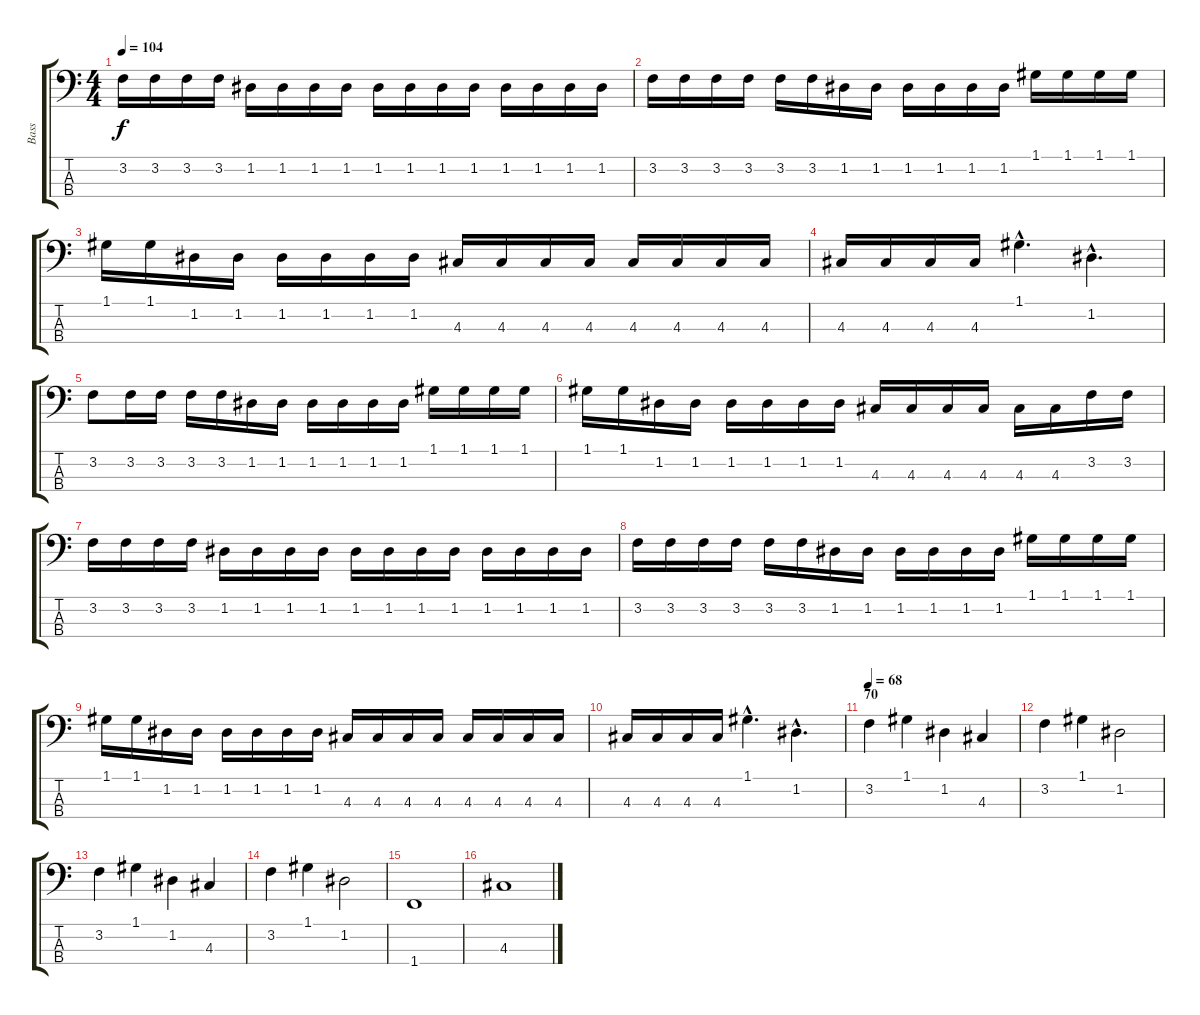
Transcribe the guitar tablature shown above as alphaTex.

\track ("Bass" "Bass") {instrument electricbassfinger}
\staff {score tabs}
\tuning (G2 D2 A1 E1) {hide}
\ts (4 4)
\tempo 104
\clef f4
\ks c
3.2.16{dy f} 3.2.16 3.2.16 3.2.16 1.2.16 1.2.16 1.2.16 1.2.16 1.2.16 1.2.16 1.2.16 1.2.16 1.2.16 1.2.16 1.2.16 1.2.16 |
3.2.16 3.2.16 3.2.16 3.2.16 3.2.16 3.2.16 1.2.16 1.2.16 1.2.16 1.2.16 1.2.16 1.2.16 1.1.16 1.1.16 1.1.16 1.1.16 |
1.1.16 1.1.16 1.2.16 1.2.16 1.2.16 1.2.16 1.2.16 1.2.16 4.3.16 4.3.16 4.3.16 4.3.16 4.3.16 4.3.16 4.3.16 4.3.16 |
4.3.16 4.3.16 4.3.16 4.3.16 1.1{hac}.4{d} 1.2{hac}.4{d} |
3.2.8 3.2.16 3.2.16 3.2.16 3.2.16 1.2.16 1.2.16 1.2.16 1.2.16 1.2.16 1.2.16 1.1.16 1.1.16 1.1.16 1.1.16 |
1.1.16 1.1.16 1.2.16 1.2.16 1.2.16 1.2.16 1.2.16 1.2.16 4.3.16 4.3.16 4.3.16 4.3.16 4.3.16 4.3.16 3.2.16 3.2.16 |
3.2.16 3.2.16 3.2.16 3.2.16 1.2.16 1.2.16 1.2.16 1.2.16 1.2.16 1.2.16 1.2.16 1.2.16 1.2.16 1.2.16 1.2.16 1.2.16 |
3.2.16 3.2.16 3.2.16 3.2.16 3.2.16 3.2.16 1.2.16 1.2.16 1.2.16 1.2.16 1.2.16 1.2.16 1.1.16 1.1.16 1.1.16 1.1.16 |
1.1.16 1.1.16 1.2.16 1.2.16 1.2.16 1.2.16 1.2.16 1.2.16 4.3.16 4.3.16 4.3.16 4.3.16 4.3.16 4.3.16 4.3.16 4.3.16 |
4.3.16 4.3.16 4.3.16 4.3.16 1.1{hac}.4{d} 1.2{hac}.4{d} |
\section ("" "70")
\tempo 68
3.2.4 1.1.4 1.2.4 4.3.4 |
3.2.4 1.1.4 1.2.2 |
3.2.4 1.1.4 1.2.4 4.3.4 |
3.2.4 1.1.4 1.2.2 |
\section ("" "")
1.4.1 |
4.3.1
